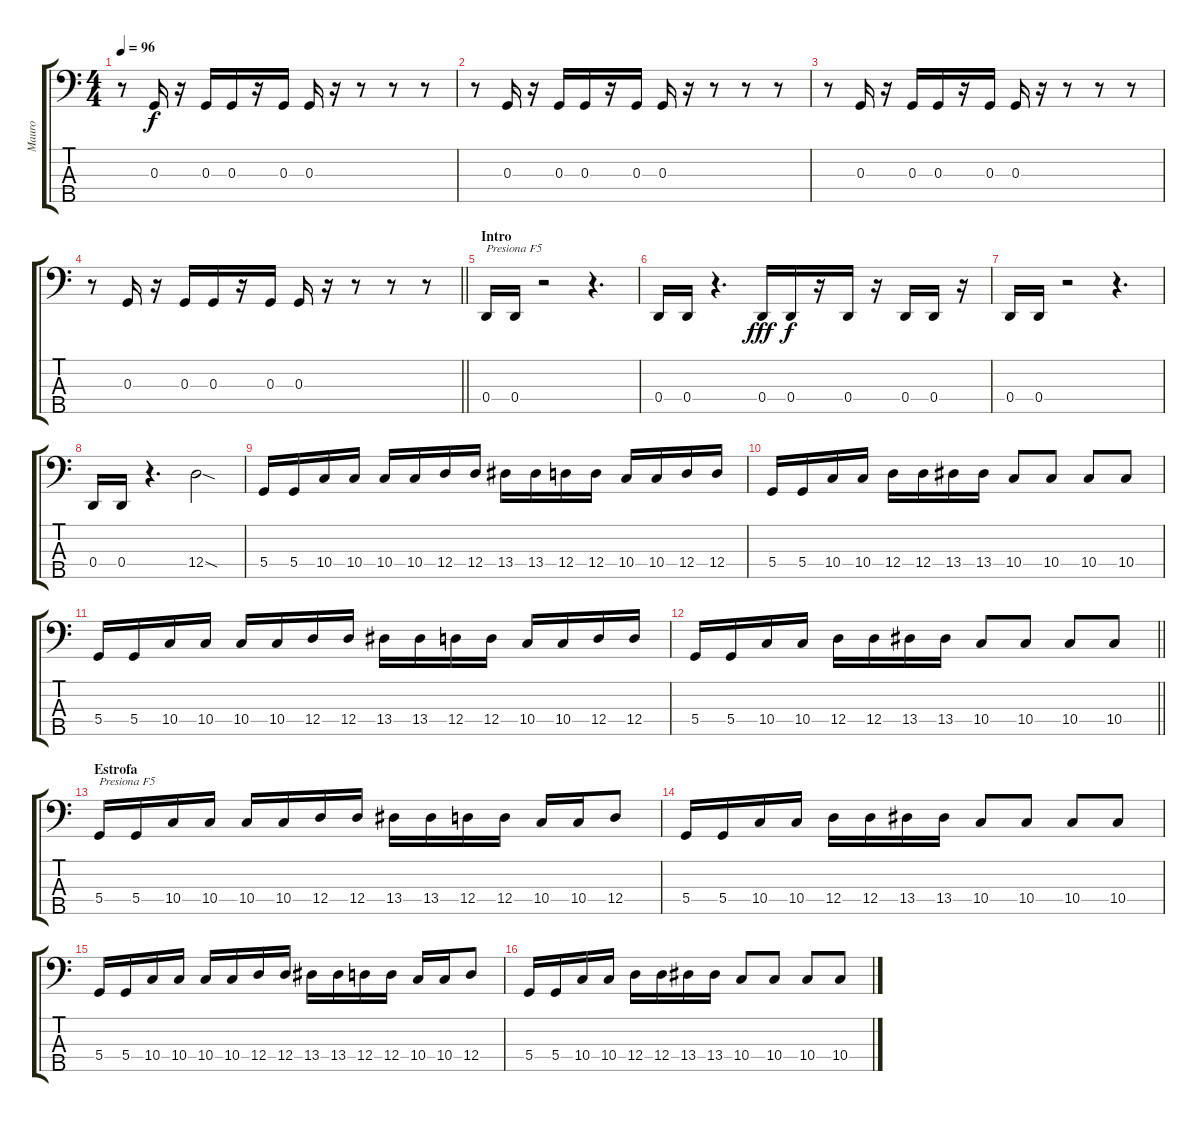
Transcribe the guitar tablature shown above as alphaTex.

\track ("Mauro" "Mauro") {instrument electricbasspick}
\staff {score tabs}
\tuning (F2 C2 G1 D1 A0) {hide}
\ts (4 4)
\tempo 96
\clef f4
\ks c
r.8{dy f} 0.3.16 r.16 0.3.16 0.3.16 r.16 0.3.16 0.3.16 r.16 r.8 r.8 r.8 |
r.8 0.3.16 r.16 0.3.16 0.3.16 r.16 0.3.16 0.3.16 r.16 r.8 r.8 r.8 |
r.8 0.3.16 r.16 0.3.16 0.3.16 r.16 0.3.16 0.3.16 r.16 r.8 r.8 r.8 |
\barLineRight lightlight
r.8 0.3.16 r.16 0.3.16 0.3.16 r.16 0.3.16 0.3.16 r.16 r.8 r.8 r.8 |
\section ("" "Intro")
0.4.16{txt "Presiona F5"} 0.4.16 r.2 r.4{d} |
0.4.16 0.4.16 r.4{d} 0.4.16{dy fff} 0.4.16{dy f} r.16 0.4.16 r.16 0.4.16 0.4.16 r.16 |
0.4.16 0.4.16 r.2 r.4{d} |
0.4.16 0.4.16 r.4{d} 12.4{sod}.2 |
5.4.16 5.4.16 10.4.16 10.4.16 10.4.16 10.4.16 12.4.16 12.4.16 13.4.16 13.4.16 12.4.16 12.4.16 10.4.16 10.4.16 12.4.16 12.4.16 |
5.4.16 5.4.16 10.4.16 10.4.16 12.4.16 12.4.16 13.4.16 13.4.16 10.4.8 10.4.8 10.4.8 10.4.8 |
5.4.16 5.4.16 10.4.16 10.4.16 10.4.16 10.4.16 12.4.16 12.4.16 13.4.16 13.4.16 12.4.16 12.4.16 10.4.16 10.4.16 12.4.16 12.4.16 |
\barLineRight lightlight
5.4.16 5.4.16 10.4.16 10.4.16 12.4.16 12.4.16 13.4.16 13.4.16 10.4.8 10.4.8 10.4.8 10.4.8 |
\section ("" "Estrofa ")
5.4.16{txt "Presiona F5"} 5.4.16 10.4.16 10.4.16 10.4.16 10.4.16 12.4.16 12.4.16 13.4.16 13.4.16 12.4.16 12.4.16 10.4.16 10.4.16 12.4.8 |
5.4.16 5.4.16 10.4.16 10.4.16 12.4.16 12.4.16 13.4.16 13.4.16 10.4.8 10.4.8 10.4.8 10.4.8 |
5.4.16 5.4.16 10.4.16 10.4.16 10.4.16 10.4.16 12.4.16 12.4.16 13.4.16 13.4.16 12.4.16 12.4.16 10.4.16 10.4.16 12.4.8 |
5.4.16 5.4.16 10.4.16 10.4.16 12.4.16 12.4.16 13.4.16 13.4.16 10.4.8 10.4.8 10.4.8 10.4.8
